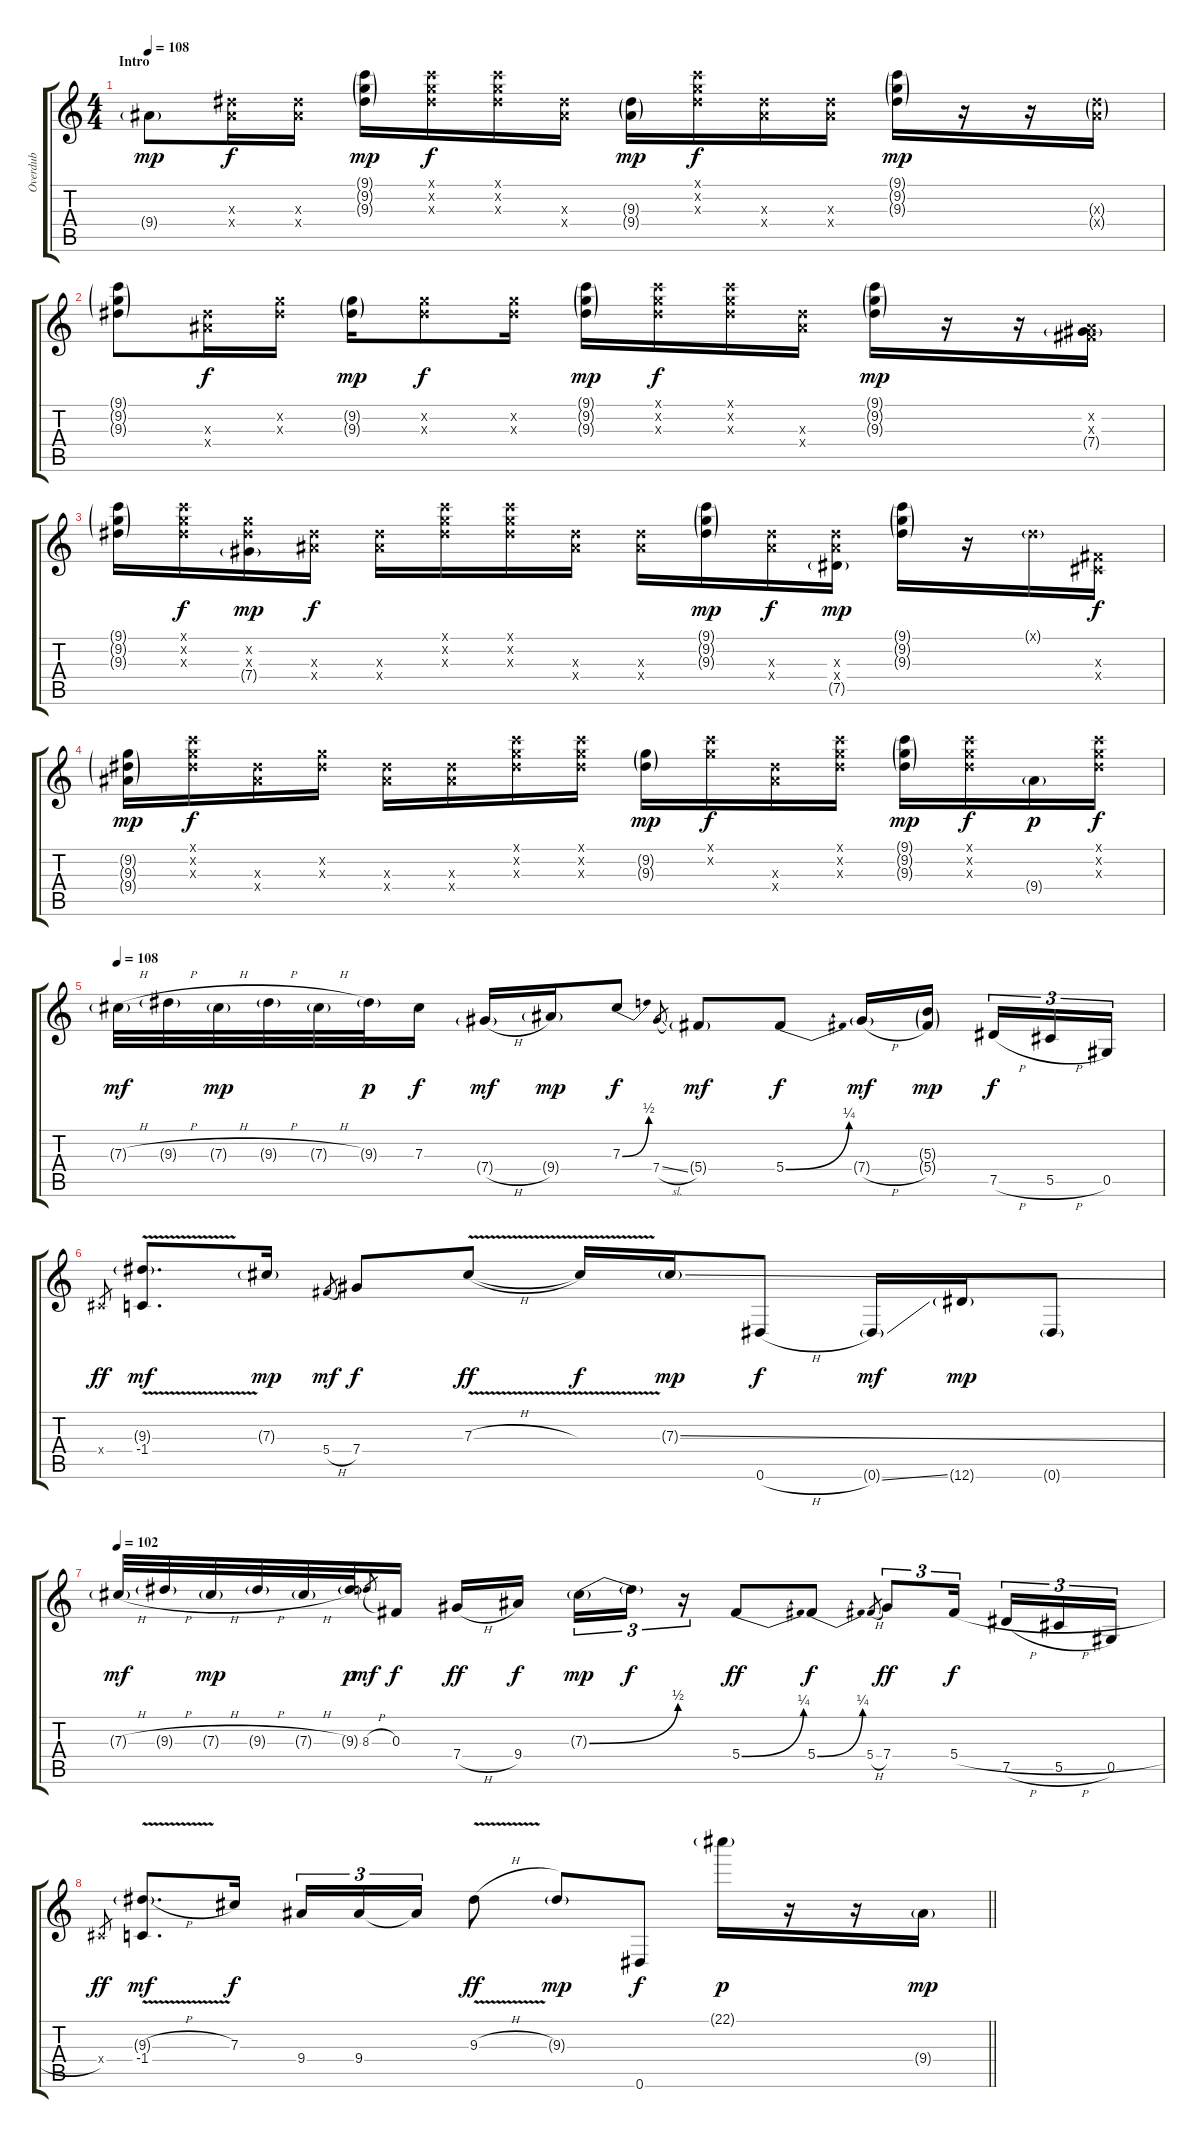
\track ("Overdub" "Overdub") {instrument fretlessbass}
\staff {score tabs}
\tuning (Eb4 Bb3 Gb3 Db3 Ab2 Eb2) {hide}
\ts (4 4)
\section ("" "Intro")
\tempo 108
\clef g2
\ks c
9.4{g}.8{dy mp instrument overdrivenguitar} (9.3{x} 9.4{x}).16{dy f} (9.3{x} 9.4{x}).16 (9.1{g} 9.2{g} 9.3{g}).16{dy mp instrument fretlessbass} (9.1{x} 9.2{x} 9.3{x}).16{dy f} (9.1{x} 9.2{x} 9.3{x}).16 (9.3{x} 9.4{x}).16{instrument overdrivenguitar} (9.3{g} 9.4{g}).16{dy mp} (9.1{x} 9.2{x} 9.3{x}).16{dy f instrument fretlessbass} (9.3{x} 9.4{x}).16{instrument overdrivenguitar} (9.3{x} 9.4{x}).16 (9.1{g} 9.2{g} 9.3{g}).16{dy mp instrument fretlessbass} r.16 r.16 (9.3{g x} 9.4{g x}).16 |
(9.1{g} 9.2{g} 9.3{g}).8{instrument overdrivenguitar} (9.3{x} 9.4{x}).16{dy f} (9.2{x} 9.3{x}).16 (9.2{g} 9.3{g}).16{dy mp instrument fretlessbass} (9.2{x} 9.3{x}).8{dy f} (9.2{x} 9.3{x}).16{instrument overdrivenguitar} (9.1{g} 9.2{g} 9.3{g}).16{dy mp} (9.1{x} 9.2{x} 9.3{x}).16{dy f instrument fretlessbass} (9.1{x} 9.2{x} 9.3{x}).16{instrument choiraahs} (9.3{x} 9.4{x}).16 (9.1{g} 9.2{g} 9.3{g}).16{dy mp instrument fretlessbass} r.16 r.16 (0.2{x} 0.3{x} 7.4{g}).16 |
(9.1{g} 9.2{g} 9.3{g}).16{instrument overdrivenguitar} (9.1{x} 9.2{x} 9.3{x}).16{dy f} (9.2{x} 9.3{x} 7.4{g}).16{dy mp} (9.3{x} 9.4{x}).16{dy f} (9.3{x} 9.4{x}).16{instrument fretlessbass} (9.1{x} 9.2{x} 9.3{x}).16 (9.1{x} 9.2{x} 9.3{x}).16 (9.3{x} 9.4{x}).16{instrument overdrivenguitar} (9.3{x} 9.4{x}).16 (9.1{g} 9.2{g} 9.3{g}).16{dy mp instrument fretlessbass} (9.3{x} 9.4{x}).16{dy f instrument overdrivenguitar} (9.3{x} 9.4{x} 7.5{g}).16{dy mp} (9.1{g} 9.2{g} 9.3{g}).16{instrument fretlessbass} r.16 0.1{g x}.16 (0.3{x} 0.4{x}).16{dy f} |
(9.2{g} 9.3{g} 9.4{g}).16{dy mp instrument overdrivenguitar} (9.1{x} 9.2{x} 9.3{x}).16{dy f} (9.3{x} 9.4{x}).16 (9.2{x} 9.3{x}).16 (9.3{x} 9.4{x}).16{instrument fretlessbass} (9.3{x} 9.4{x}).16 (9.1{x} 9.2{x} 9.3{x}).16 (9.1{x} 9.2{x} 9.3{x}).16{instrument overdrivenguitar} (9.2{g} 9.3{g}).16{dy mp} (9.1{x} 9.2{x}).16{dy f instrument fretlessbass} (9.3{x} 9.4{x}).16{instrument overdrivenguitar} (9.1{x} 9.2{x} 9.3{x}).16 (9.1{g} 9.2{g} 9.3{g}).16{dy mp instrument fretlessbass} (9.1{x} 9.2{x} 9.3{x}).16{dy f} 9.4{g}.16{dy p} (9.1{x} 9.2{x} 9.3{x}).16{dy f} |
\tempo 108
7.3{h g}.32{dy mf volume 10 instrument fretlessbass} 9.3{h g}.32 7.3{h g}.32{dy mp} 9.3{h g}.32 7.3{h g}.32 9.3{g}.32{dy p} 7.3.16{dy f volume 12 instrument choiraahs} 7.4{h g}.16{dy mf volume 10 instrument fretlessbass} 9.4{g}.16{dy mp} 7.3{be (bend 0 0 60 2)}.8{dy f volume 12 instrument choiraahs} 7.4{sl}.8{gr} 5.4{g}.8{dy mf volume 10 instrument fretlessbass} 5.4{be (bend 0 0 60 1)}.8{dy f volume 12 instrument choiraahs} 7.4{h g}.16{dy mf volume 10 instrument fretlessbass} (5.3{g} 5.4{g}).16{dy mp} 7.5{h}.16{tu (3 2) dy f volume 12 instrument choiraahs} 5.5{h}.16{tu (3 2)} 0.5.16{tu (3 2)} |
0.4{x}.8{gr dy ff} (9.3{v g} -1.4{v}).8{d dy mf volume 10 instrument fretlessbass} 7.3{g}.16{dy mp} 5.4{h}.8{gr dy mf} 7.4.8{dy f volume 12 instrument choiraahs} 7.3{v h}.8{dy ff} 7.3{t}.16{dy f} 7.3{ss g}.16{dy mp volume 10 instrument fretlessbass} 0.6{h}.8{dy f volume 12 instrument choiraahs} 0.6{ss g}.16{dy mf volume 10 instrument fretlessbass} 12.6{g}.16{dy mp} 0.6{g}.8 |
\tempo 102
7.3{h g}.32{dy mf volume 10 instrument fretlessbass} 9.3{h g}.32 7.3{h g}.32{dy mp} 9.3{h g}.32 7.3{h g}.32 9.3{g}.32{dy p} 8.3{h}.8{gr dy mf} 0.3.16{dy f volume 12 instrument choiraahs} 7.4{h}.16{dy ff} 9.4.16{dy f} 7.3{be (bend 0 0 60 2) g}.16{tu (3 2) dy mp volume 10 instrument fretlessbass} 7.3{t}.16{tu (3 2) dy f} r.16{tu (3 2)} 5.4{be (bend 0 0 60 1)}.8{dy ff volume 12 instrument choiraahs} 5.4{be (bend 0 0 60 1)}.8{dy f} 5.4{h}.8{gr} 7.4.8{tu (3 2) dy ff} 5.4{h}.16{tu (3 2) dy f} 7.5{h}.16{tu (3 2)} 5.5{h}.16{tu (3 2)} 0.5.16{tu (3 2)} |
\barLineRight lightlight
0.4{x}.8{gr dy ff} (9.3{v h g} -1.4{v}).8{d dy mf volume 10 instrument fretlessbass} 7.3.16{dy f volume 12 instrument choiraahs} 9.4.16{tu (3 2)} 9.4.16{tu (3 2)} 9.4{t}.16{tu (3 2)} 9.3{v h}.8{dy ff} 9.3{ss g}.8{dy mp volume 10 instrument fretlessbass} 0.6.8{dy f volume 12 instrument choiraahs} 22.1{g}.16{dy p volume 10 instrument fretlessbass} r.16 r.16 9.4{g}.16{dy mp}
